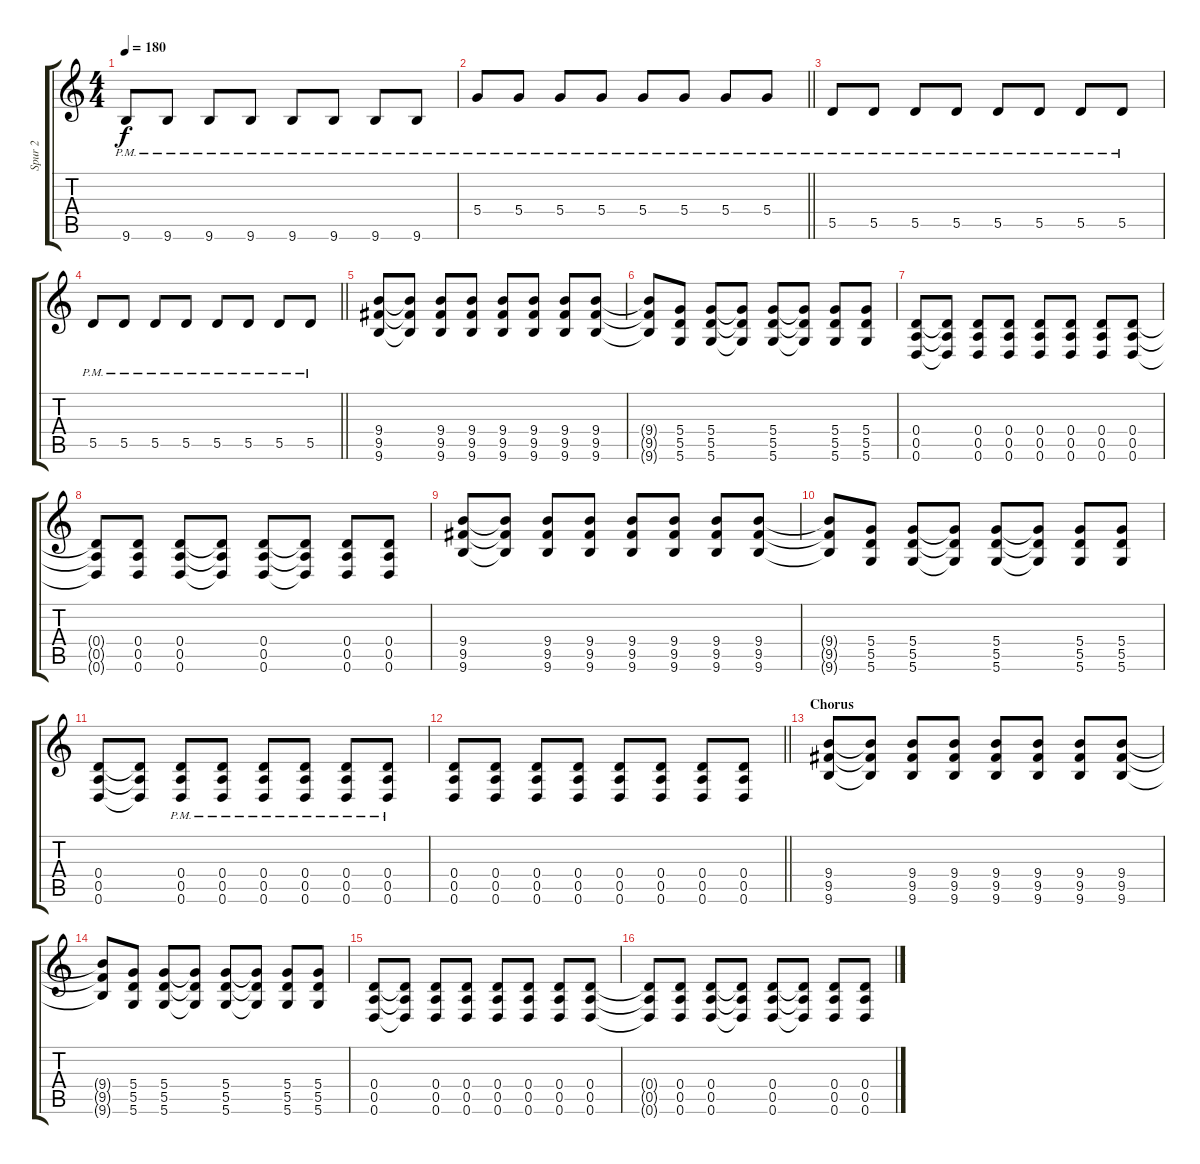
\track ("Spur 2" "Spur 2") {instrument distortionguitar}
\staff {score tabs}
\tuning (E4 B3 G3 D3 A2 D2) {hide}
\ts (4 4)
\tempo 180
\clef g2
\ks c
9.6{pm}.8{dy f} 9.6{pm}.8 9.6{pm}.8 9.6{pm}.8 9.6{pm}.8 9.6{pm}.8 9.6{pm}.8 9.6{pm}.8 |
\barLineRight lightlight
5.4{pm}.8 5.4{pm}.8 5.4{pm}.8 5.4{pm}.8 5.4{pm}.8 5.4{pm}.8 5.4{pm}.8 5.4{pm}.8 |
5.5{pm}.8 5.5{pm}.8 5.5{pm}.8 5.5{pm}.8 5.5{pm}.8 5.5{pm}.8 5.5{pm}.8 5.5{pm}.8 |
\barLineRight lightlight
5.5{pm}.8 5.5{pm}.8 5.5{pm}.8 5.5{pm}.8 5.5{pm}.8 5.5{pm}.8 5.5{pm}.8 5.5{pm}.8 |
(9.4 9.5 9.6).8 (9.4{t} 9.5{t} 9.6{t}).8 (9.4 9.5 9.6).8 (9.4 9.5 9.6).8 (9.4 9.5 9.6).8 (9.4 9.5 9.6).8 (9.4 9.5 9.6).8 (9.4 9.5 9.6).8 |
(9.4{t} 9.5{t} 9.6{t}).8 (5.4 5.5 5.6).8 (5.4 5.5 5.6).8 (5.4{t} 5.5{t} 5.6{t}).8 (5.4 5.5 5.6).8 (5.4{t} 5.5{t} 5.6{t}).8 (5.4 5.5 5.6).8 (5.4 5.5 5.6).8 |
(0.4 0.5 0.6).8 (0.4{t} 0.5{t} 0.6{t}).8 (0.4 0.5 0.6).8 (0.4 0.5 0.6).8 (0.4 0.5 0.6).8 (0.4 0.5 0.6).8 (0.4 0.5 0.6).8 (0.4 0.5 0.6).8 |
(0.4{t} 0.5{t} 0.6{t}).8 (0.4 0.5 0.6).8 (0.4 0.5 0.6).8 (0.4{t} 0.5{t} 0.6{t}).8 (0.4 0.5 0.6).8 (0.4{t} 0.5{t} 0.6{t}).8 (0.4 0.5 0.6).8 (0.4 0.5 0.6).8 |
(9.4 9.5 9.6).8 (9.4{t} 9.5{t} 9.6{t}).8 (9.4 9.5 9.6).8 (9.4 9.5 9.6).8 (9.4 9.5 9.6).8 (9.4 9.5 9.6).8 (9.4 9.5 9.6).8 (9.4 9.5 9.6).8 |
(9.4{t} 9.5{t} 9.6{t}).8 (5.4 5.5 5.6).8 (5.4 5.5 5.6).8 (5.4{t} 5.5{t} 5.6{t}).8 (5.4 5.5 5.6).8 (5.4{t} 5.5{t} 5.6{t}).8 (5.4 5.5 5.6).8 (5.4 5.5 5.6).8 |
(0.4 0.5 0.6).8 (0.4{t} 0.5{t} 0.6{t}).8 (0.4{pm} 0.5{pm} 0.6{pm}).8 (0.4{pm} 0.5{pm} 0.6{pm}).8 (0.4{pm} 0.5{pm} 0.6{pm}).8 (0.4{pm} 0.5{pm} 0.6{pm}).8 (0.4{pm} 0.5{pm} 0.6{pm}).8 (0.4{pm} 0.5{pm} 0.6{pm}).8 |
\barLineRight lightlight
(0.4 0.5 0.6).8 (0.4 0.5 0.6).8 (0.4 0.5 0.6).8 (0.4 0.5 0.6).8 (0.4 0.5 0.6).8 (0.4 0.5 0.6).8 (0.4 0.5 0.6).8 (0.4 0.5 0.6).8 |
\section ("" "Chorus")
(9.4 9.5 9.6).8 (9.4{t} 9.5{t} 9.6{t}).8 (9.4 9.5 9.6).8 (9.4 9.5 9.6).8 (9.4 9.5 9.6).8 (9.4 9.5 9.6).8 (9.4 9.5 9.6).8 (9.4 9.5 9.6).8 |
(9.4{t} 9.5{t} 9.6{t}).8 (5.4 5.5 5.6).8 (5.4 5.5 5.6).8 (5.4{t} 5.5{t} 5.6{t}).8 (5.4 5.5 5.6).8 (5.4{t} 5.5{t} 5.6{t}).8 (5.4 5.5 5.6).8 (5.4 5.5 5.6).8 |
(0.4 0.5 0.6).8 (0.4{t} 0.5{t} 0.6{t}).8 (0.4 0.5 0.6).8 (0.4 0.5 0.6).8 (0.4 0.5 0.6).8 (0.4 0.5 0.6).8 (0.4 0.5 0.6).8 (0.4 0.5 0.6).8 |
(0.4{t} 0.5{t} 0.6{t}).8 (0.4 0.5 0.6).8 (0.4 0.5 0.6).8 (0.4{t} 0.5{t} 0.6{t}).8 (0.4 0.5 0.6).8 (0.4{t} 0.5{t} 0.6{t}).8 (0.4 0.5 0.6).8 (0.4 0.5 0.6).8
